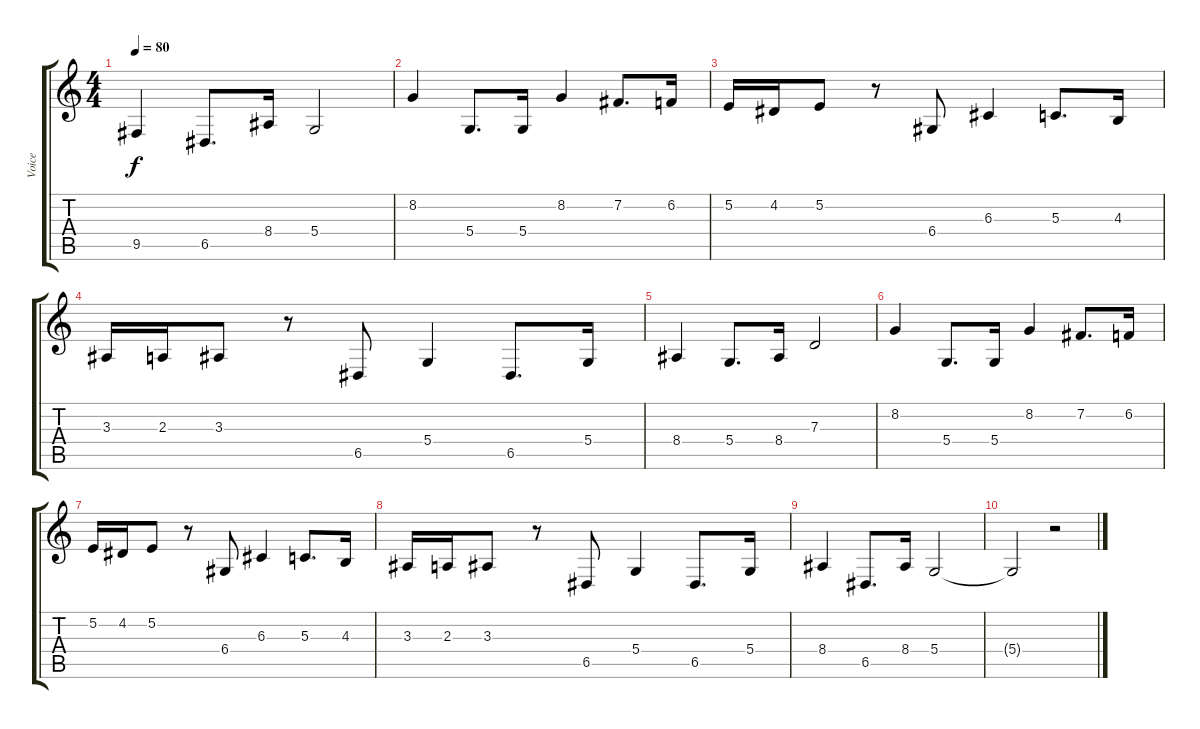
\track ("Voice" "Voice") {instrument synthvoice}
\staff {score tabs}
\tuning (E4 B3 G3 D3 A2 E2) {hide}
\ts (4 4)
\tempo 80
\clef g2
\ks c
9.5.4{dy f} 6.5.8{d} 8.4.16 5.4.2 |
8.2.4 5.4.8{d} 5.4.16 8.2.4 7.2.8{d} 6.2.16 |
5.2.16 4.2.16 5.2.8 r.8 6.4.8 6.3.4 5.3.8{d} 4.3.16 |
3.3.16 2.3.16 3.3.8 r.8 6.5.8 5.4.4 6.5.8{d} 5.4.16 |
8.4.4 5.4.8{d} 8.4.16 7.3.2 |
8.2.4 5.4.8{d} 5.4.16 8.2.4 7.2.8{d} 6.2.16 |
5.2.16 4.2.16 5.2.8 r.8 6.4.8 6.3.4 5.3.8{d} 4.3.16 |
3.3.16 2.3.16 3.3.8 r.8 6.5.8 5.4.4 6.5.8{d} 5.4.16 |
8.4.4 6.5.8{d} 8.4.16 5.4.2 |
5.4{t}.2{volume 13} r.2
